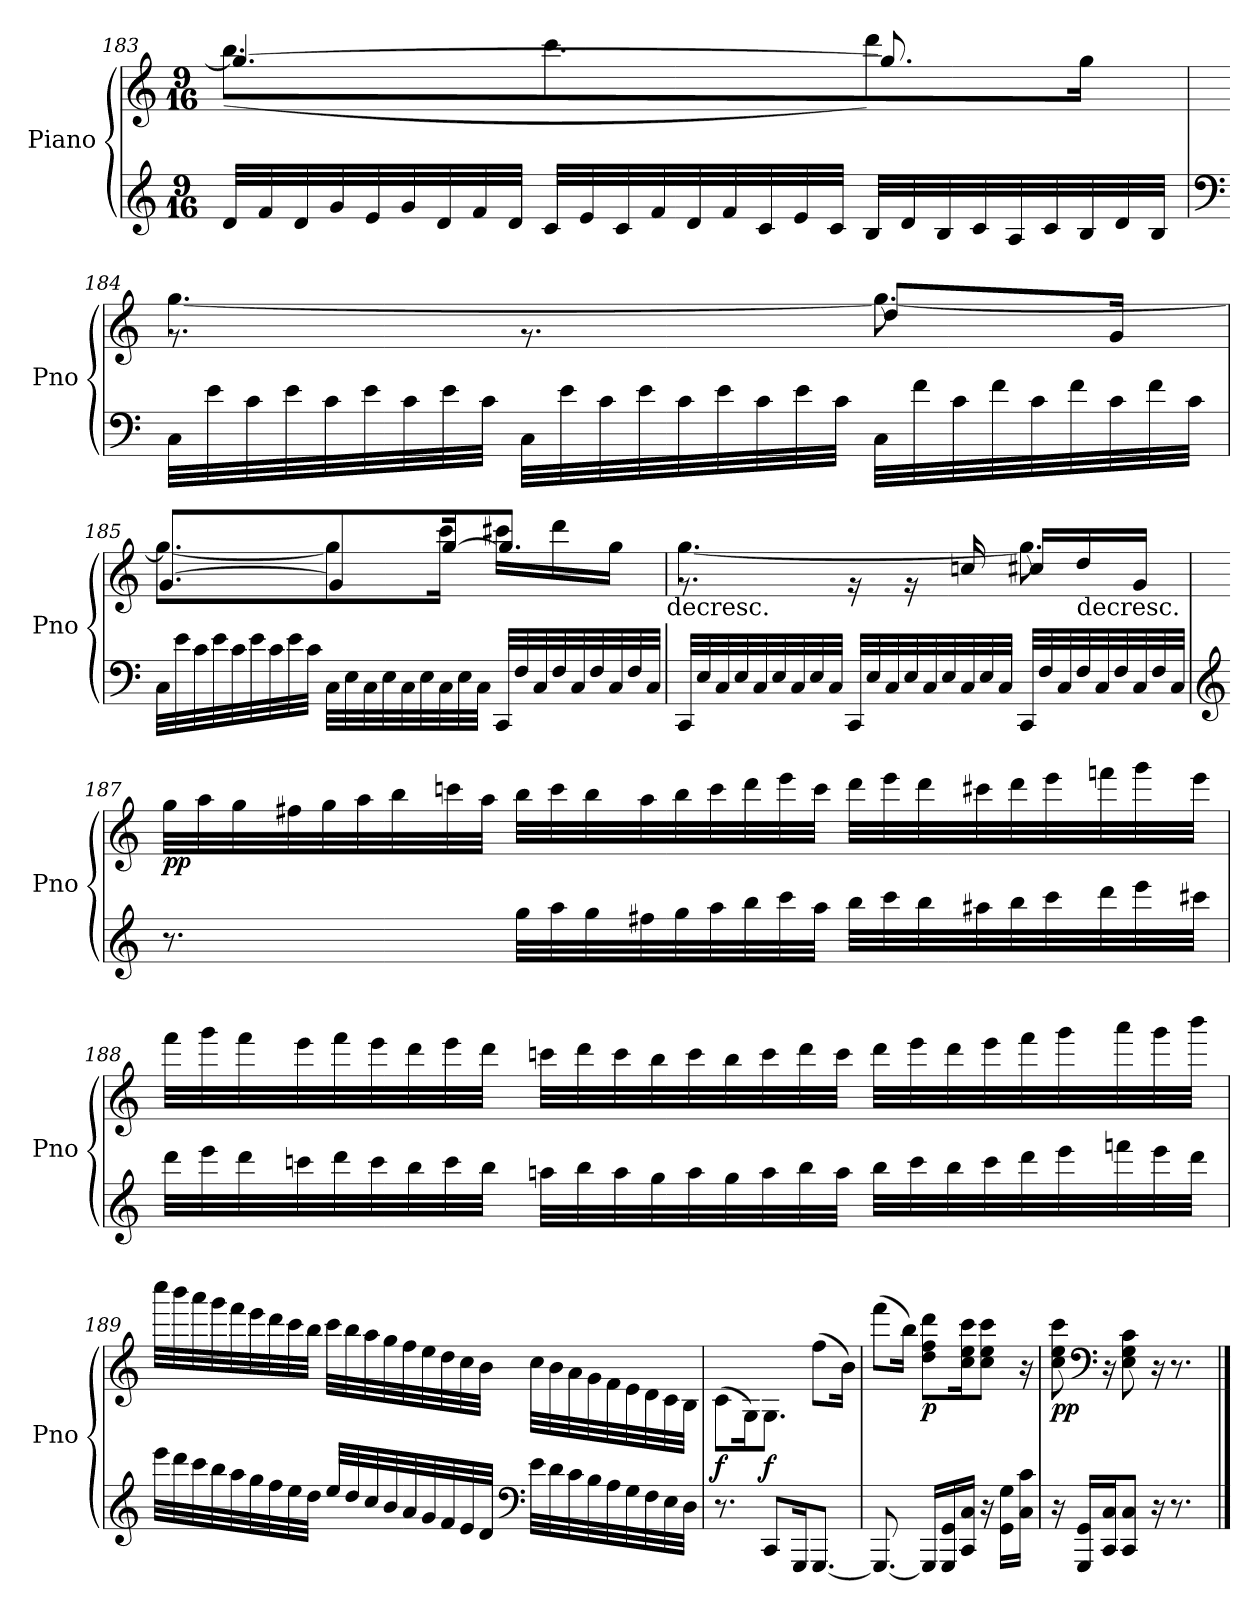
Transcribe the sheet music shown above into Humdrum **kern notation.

**kern	**kern	**dynam
*part1	*part1	*part1
*staff2	*staff1	*staff1/2
*I"Piano	*	*
*I'Pno	*	*
!!LO:LB:g=z
*clefG2	*clefG2	*
*k[]	*k[]	*
*M9/16	*M9/16	*
*Xtuplet	*	*
=183	=183	=183
*	*^	*
*	*	*^	*
48d/LLL	2ryy	(<8.bb\L	4.gg/_	.
48f/	.	.	.	.
48d/	.	.	.	.
48g/	.	.	.	.
48e/	.	.	.	.
48g/	.	.	.	.
48d/	.	.	.	.
48f/	.	.	.	.
48d/JJJ	.	.	.	.
48c/LLL	.	8.ccc\	.	.
48e/	.	.	.	.
48c/	.	.	.	.
48f/	.	.	.	.
48d/	.	.	.	.
48f/	.	.	.	.
48c/	.	.	.	.
48e/	.	.	.	.
48c/JJJ	.	.	.	.
48B/LLL	.	8ddd\)	8.gg/]	.
48d/	.	.	.	.
48B/	.	.	.	.
48c/	.	.	.	.
48A/	.	.	.	.
48c/	.	.	.	.
48B/	16ryy	16gg\Jk	.	.
48d/	.	.	.	.
48B/JJJ	.	.	.	.
!!LO:LB:g=z	!!	!!
=184	=184	=184	=184	=184
*clefF4	*	*	*	*
48C\LLL	2ryy	[4.gg\	8.r	.
48e\	.	.	.	.
48c\	.	.	.	.
48e\	.	.	.	.
48c\	.	.	.	.
48e\	.	.	.	.
48c\	.	.	.	.
48e\	.	.	.	.
48c\JJJ	.	.	.	.
48C\LLL	.	.	8.r	.
48e\	.	.	.	.
48c\	.	.	.	.
48e\	.	.	.	.
48c\	.	.	.	.
48e\	.	.	.	.
48c\	.	.	.	.
48e\	.	.	.	.
48c\JJJ	.	.	.	.
48C\LLL	.	8.gg\_	8dd/L	.
48f\	.	.	.	.
48c\	.	.	.	.
48f\	.	.	.	.
48c\	.	.	.	.
48f\	.	.	.	.
48c\	16ryy	.	16g/Jk	.
48f\	.	.	.	.
48c\JJJ	.	.	.	.
!!LO:LB:g=z	!!	!!
=185	=185	=185	=185	=185
48C\LLL	2ryy	8.gg\L_	[8.g/L	.
48e\	.	.	.	.
48c\	.	.	.	.
48e\	.	.	.	.
48c\	.	.	.	.
48e\	.	.	.	.
48c\	.	.	.	.
48e\	.	.	.	.
48c\JJJ	.	.	.	.
48C\LLL	.	8gg\]	8g/]	.
48E\	.	.	.	.
48C\	.	.	.	.
48E\	.	.	.	.
48C\	.	.	.	.
48E\	.	.	.	.
48C\	.	16ccc\Jk	[16gg/K	.
48E\	.	.	.	.
48C\JJJ	.	.	.	.
48CC/LLL	.	16ccc#X\LL	8.gg/J]	.
48F/	.	.	.	.
48C/	.	.	.	.
48F/	.	16ddd\	.	.
48C/	.	.	.	.
48F/	.	.	.	.
48C/	16ryy	16gg\JJ	.	.
48F/	.	.	.	.
48C/JJJ	.	.	.	.
!	!LO:TX:b:t=decresc.	!	!	!
!!LO:LB:g=z	!!	!!
=186	=186	=186	=186	=186
48CC/LLL	2ryy	[4.gg\	8.r	.
48E/	.	.	.	.
48C/	.	.	.	.
48E/	.	.	.	.
48C/	.	.	.	.
48E/	.	.	.	.
48C/	.	.	.	.
48E/	.	.	.	.
48C/JJJ	.	.	.	.
48CC/LLL	.	.	16r	.
48E/	.	.	.	.
48C/	.	.	.	.
48E/	.	.	16r	.
48C/	.	.	.	.
48E/	.	.	.	.
48C/	.	.	16ccn/	.
48E/	.	.	.	.
48C/JJJ	.	.	.	.
48CC/LLL	.	8.gg\]	16cc#X/LL	.
48F/	.	.	.	.
48C/	.	.	.	.
!	!	!	!LO:TX:b:t=decresc.	!
48F/	.	.	16dd/	.
48C/	.	.	.	.
48F/	.	.	.	.
48C/	16ryy	.	16g/JJ	.
48F/	.	.	.	.
48C/JJJ	.	.	.	.
*	*v	*v	*v	*
!!LO:LB:g=z
=187	=187	=187
*clefG2	*	*
*	*^	*
*	*	*Xtuplet	*
!	!	!	!LO:DY:b
8.r	2ryy	48gg\LLL	pp
.	.	48aa\	.
.	.	48gg\	.
.	.	48ff#X\	.
.	.	48gg\	.
.	.	48aa\	.
.	.	48bb\	.
.	.	48cccn\	.
.	.	48aa\JJJ	.
48gg\LLL	.	48bb\LLL	.
48aa\	.	48ccc\	.
48gg\	.	48bb\	.
48ff#X\	.	48aa\	.
48gg\	.	48bb\	.
48aa\	.	48ccc\	.
48bb\	.	48ddd\	.
48ccc\	.	48eee\	.
48aa\JJJ	.	48ccc\JJJ	.
48bb\LLL	.	48ddd\LLL	.
48ccc\	.	48eee\	.
48bb\	.	48ddd\	.
48aa#X\	.	48ccc#X\	.
48bb\	.	48ddd\	.
48ccc\	.	48eee\	.
48ddd\	16ryy	48fffn\	.
48eee\	.	48ggg\	.
48ccc#X\JJJ	.	48eee\JJJ	.
!!LO:PB:g=z	!!
=188	=188	=188	=188
48ddd\LLL	2ryy	48fff\LLL	.
48eee\	.	48ggg\	.
48ddd\	.	48fff\	.
48cccn\	.	48eee\	.
48ddd\	.	48fff\	.
48ccc\	.	48eee\	.
48bb\	.	48ddd\	.
48ccc\	.	48eee\	.
48bb\JJJ	.	48ddd\JJJ	.
48aan\LLL	.	48cccn\LLL	.
48bb\	.	48ddd\	.
48aa\	.	48ccc\	.
48gg\	.	48bb\	.
48aa\	.	48ccc\	.
48gg\	.	48bb\	.
48aa\	.	48ccc\	.
48bb\	.	48ddd\	.
48aa\JJJ	.	48ccc\JJJ	.
48bb\LLL	.	48ddd\LLL	.
48ccc\	.	48eee\	.
48bb\	.	48ddd\	.
48ccc\	.	48eee\	.
48ddd\	.	48fff\	.
48eee\	.	48ggg\	.
48fffn\	16ryy	48aaa\	.
48eee\	.	48ggg\	.
48ddd\JJJ	.	48bbb\JJJ	.
!!LO:LB:g=z	!!
=189	=189	=189	=189
48eee\LLL	2ryy	48cccc\LLL	.
48ddd\	.	48bbb\	.
48ccc\	.	48aaa\	.
48bb\	.	48ggg\	.
48aa\	.	48fff\	.
48gg\	.	48eee\	.
48ff\	.	48ddd\	.
48ee\	.	48ccc\	.
48dd\JJJ	.	48bb\JJJ	.
48ee/LLL	.	48ccc\LLL	.
48dd/	.	48bb\	.
48cc/	.	48aa\	.
48b/	.	48gg\	.
48a/	.	48ff\	.
48g/	.	48ee\	.
48f/	.	48dd\	.
48e/	.	48cc\	.
48d/JJJ	.	48b\JJJ	.
*clefF4	*	*	*
48e\LLL	.	48cc\LLL	.
48d\	.	48b\	.
48c\	.	48a\	.
48B\	.	48g\	.
48A\	.	48f\	.
48G\	.	48e\	.
48F\	16ryy	48d\	.
48E\	.	48c\	.
48D\JJJ	.	48B\JJJ	.
=190	=190	=190	=190
!	!	!	!LO:DY:b
8.r	2ryy	(<8c\L	f
.	.	16G\K)	.
!	!	!	!LO:DY:b
8CC/L	.	8.G\J	f
16GGG/K	.	.	.
[8.GGG/J	.	(<8ff\L	.
.	16ryy	16b\Jk)	.
!!LO:LB:g=z	!!
=191	=191	=191	=191
8.GGG/_	2ryy	(<8fff\L	.
.	.	16bb\Jk)	.
!	!	!	!LO:DY:b
16GGG/LL]	.	8dd\ 8ff\ 8ddd\L	p
16GGG/ 16GG/	.	.	.
16CC/ 16C/JJ	.	16cc\ 16ee\ 16ccc\K	.
16r	.	8cc\ 8ee\ 8ccc\J	.
16GG\ 16G\LL	.	.	.
16C\ 16c\JJ	16ryy	16r	.
=192	=192	=192	=192
!	!	!	!LO:DY:b
16r	2ryy	8cc\ 8ee\ 8ccc\	pp
16GGG/ 16GG/LL	.	.	.
*	*clefF4	*	*
16CC/ 16C/J	.	16r	.
8CC/ 8C/J	.	8E\ 8G\ 8c\	.
16r	.	16r	.
8.r	.	8.r	.
.	16ryy	.	.
*	*v	*v	*
==	==	==
*-	*-	*-
